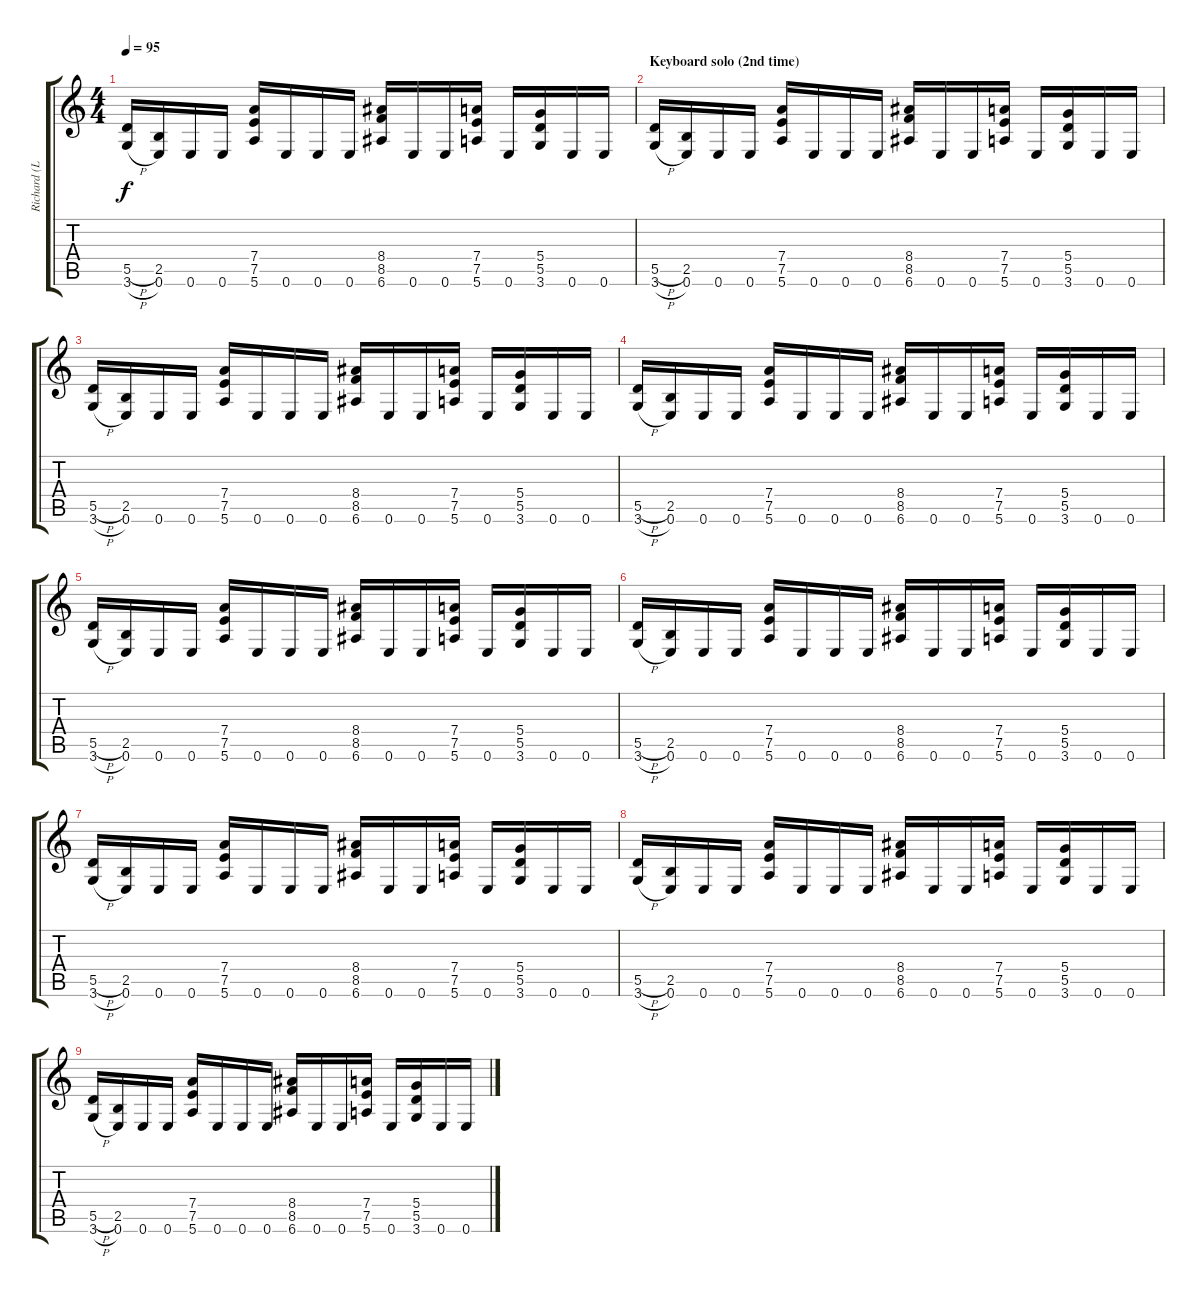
\track ("Richard (Lead Guitar)" "Richard (L") {instrument distortionguitar}
\staff {score tabs}
\tuning (E4 B3 G3 D3 A2 E2) {hide}
\ts (4 4)
\tempo 95
\clef g2
\ks c
(5.5{h} 3.6{h}).16{dy f} (2.5 0.6).16 0.6.16 0.6.16 (7.4 7.5 5.6).16 0.6.16 0.6.16 0.6.16 (8.4 8.5 6.6).16 0.6.16 0.6.16 (7.4 7.5 5.6).16 0.6.16 (5.4 5.5 3.6).16 0.6.16 0.6.16 |
\section ("" "Keyboard solo (2nd time)")
(5.5{h} 3.6{h}).16 (2.5 0.6).16 0.6.16 0.6.16 (7.4 7.5 5.6).16 0.6.16 0.6.16 0.6.16 (8.4 8.5 6.6).16 0.6.16 0.6.16 (7.4 7.5 5.6).16 0.6.16 (5.4 5.5 3.6).16 0.6.16 0.6.16 |
(5.5{h} 3.6{h}).16 (2.5 0.6).16 0.6.16 0.6.16 (7.4 7.5 5.6).16 0.6.16 0.6.16 0.6.16 (8.4 8.5 6.6).16 0.6.16 0.6.16 (7.4 7.5 5.6).16 0.6.16 (5.4 5.5 3.6).16 0.6.16 0.6.16 |
(5.5{h} 3.6{h}).16 (2.5 0.6).16 0.6.16 0.6.16 (7.4 7.5 5.6).16 0.6.16 0.6.16 0.6.16 (8.4 8.5 6.6).16 0.6.16 0.6.16 (7.4 7.5 5.6).16 0.6.16 (5.4 5.5 3.6).16 0.6.16 0.6.16 |
(5.5{h} 3.6{h}).16 (2.5 0.6).16 0.6.16 0.6.16 (7.4 7.5 5.6).16 0.6.16 0.6.16 0.6.16 (8.4 8.5 6.6).16 0.6.16 0.6.16 (7.4 7.5 5.6).16 0.6.16 (5.4 5.5 3.6).16 0.6.16 0.6.16 |
(5.5{h} 3.6{h}).16 (2.5 0.6).16 0.6.16 0.6.16 (7.4 7.5 5.6).16 0.6.16 0.6.16 0.6.16 (8.4 8.5 6.6).16 0.6.16 0.6.16 (7.4 7.5 5.6).16 0.6.16 (5.4 5.5 3.6).16 0.6.16 0.6.16 |
(5.5{h} 3.6{h}).16 (2.5 0.6).16 0.6.16 0.6.16 (7.4 7.5 5.6).16 0.6.16 0.6.16 0.6.16 (8.4 8.5 6.6).16 0.6.16 0.6.16 (7.4 7.5 5.6).16 0.6.16 (5.4 5.5 3.6).16 0.6.16 0.6.16 |
(5.5{h} 3.6{h}).16 (2.5 0.6).16 0.6.16 0.6.16 (7.4 7.5 5.6).16 0.6.16 0.6.16 0.6.16 (8.4 8.5 6.6).16 0.6.16 0.6.16 (7.4 7.5 5.6).16 0.6.16 (5.4 5.5 3.6).16 0.6.16 0.6.16 |
(5.5{h} 3.6{h}).16 (2.5 0.6).16 0.6.16 0.6.16 (7.4 7.5 5.6).16 0.6.16 0.6.16 0.6.16 (8.4 8.5 6.6).16 0.6.16 0.6.16 (7.4 7.5 5.6).16 0.6.16 (5.4 5.5 3.6).16 0.6.16 0.6.16
